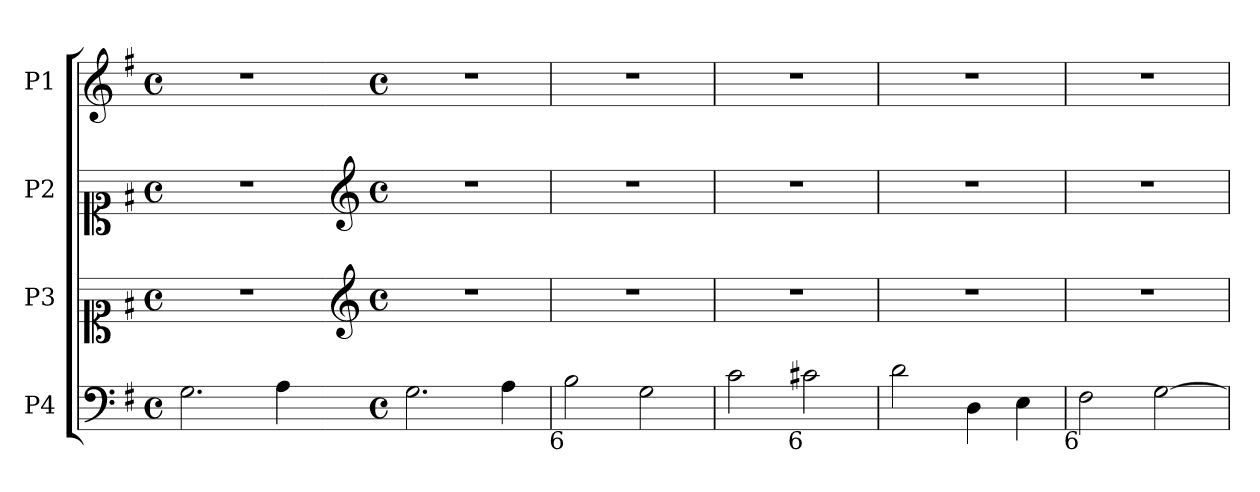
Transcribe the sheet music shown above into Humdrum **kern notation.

**kern	**kern	**kern	**kern
*part4	*part3	*part2	*part1
*staff4	*staff3	*staff2	*staff1
*I"P4	*I"P3	*I"P2	*I"P1
!!LO:PB:g=z
*clefF4	*clefC1	*clefC1	*clefG2
*k[f#]	*k[f#]	*k[f#]	*k[f#]
*G:	*G:	*G:	*G:
*M4/4	*M4/4	*M4/4	*M4/4
*met(c)	*met(c)	*met(c)	*met(c)
=1	=1	=1	=1
2.Gi\	1r	1r	1r
4Ai\	.	.	.
=1-	=1-	=1-	=1-
*	*clefG2	*clefG2	*
*M4/4	*M4/4	*M4/4	*M4/4
*met(c)	*met(c)	*met(c)	*met(c)
2.Gi\	1r	1r	1r
4Ai\	.	.	.
=2	=2	=2	=2
!LO:TX:b:rj:t=6	!	!	!
2Bi\	1r	1r	1r
2Gi\	.	.	.
=3	=3	=3	=3
2ci\	1r	1r	1r
!LO:TX:b:rj:t=6	!	!	!
2c#Xi\	.	.	.
=4	=4	=4	=4
2di\	1r	1r	1r
4Di\	.	.	.
4Ei\	.	.	.
=5	=5	=5	=5
!LO:TX:b:rj:t=6	!	!	!
2F#i\	1r	1r	1r
[2Gi\	.	.	.
=	=	=	=
*-	*-	*-	*-
